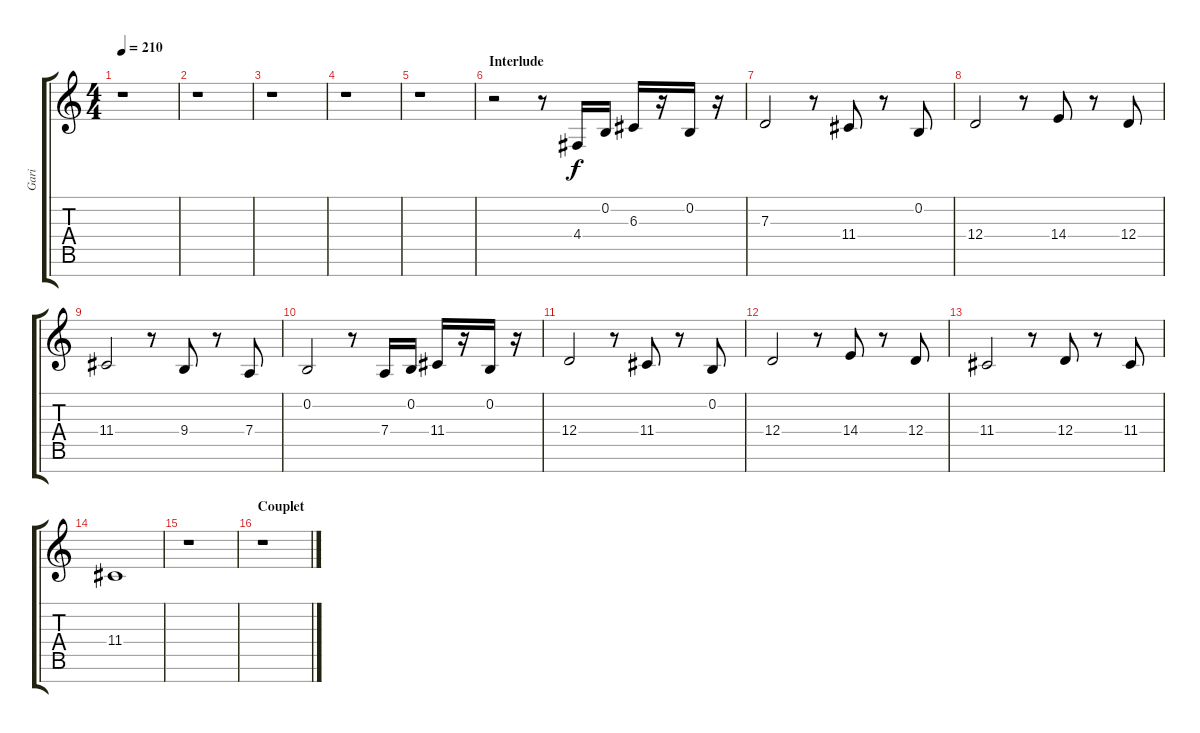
\track ("Gari" "Gari") {instrument trombone}
\staff {score tabs}
\tuning (E4 B3 G3 D3 A2 E2 B1) {hide}
\ts (4 4)
\tempo 210
\clef g2
\ks c
r.1{dy f} |
r.1 |
r.1 |
r.1 |
r.1 |
\section ("" "Interlude")
r.2 r.8 4.4.16{instrument trumpet} 0.2.16 6.3.16 r.16 0.2.16 r.16 |
7.3.2 r.8 11.4.8 r.8 0.2.8 |
12.4.2 r.8 14.4.8 r.8 12.4.8 |
11.4.2 r.8 9.4.8 r.8 7.4.8 |
0.2.2 r.8 7.4.16 0.2.16 11.4.16 r.16 0.2.16 r.16 |
12.4.2 r.8 11.4.8 r.8 0.2.8 |
12.4.2 r.8 14.4.8 r.8 12.4.8 |
11.4.2 r.8 12.4.8 r.8 11.4.8 |
11.4.1 |
r.1 |
\section ("" "Couplet")
r.1
